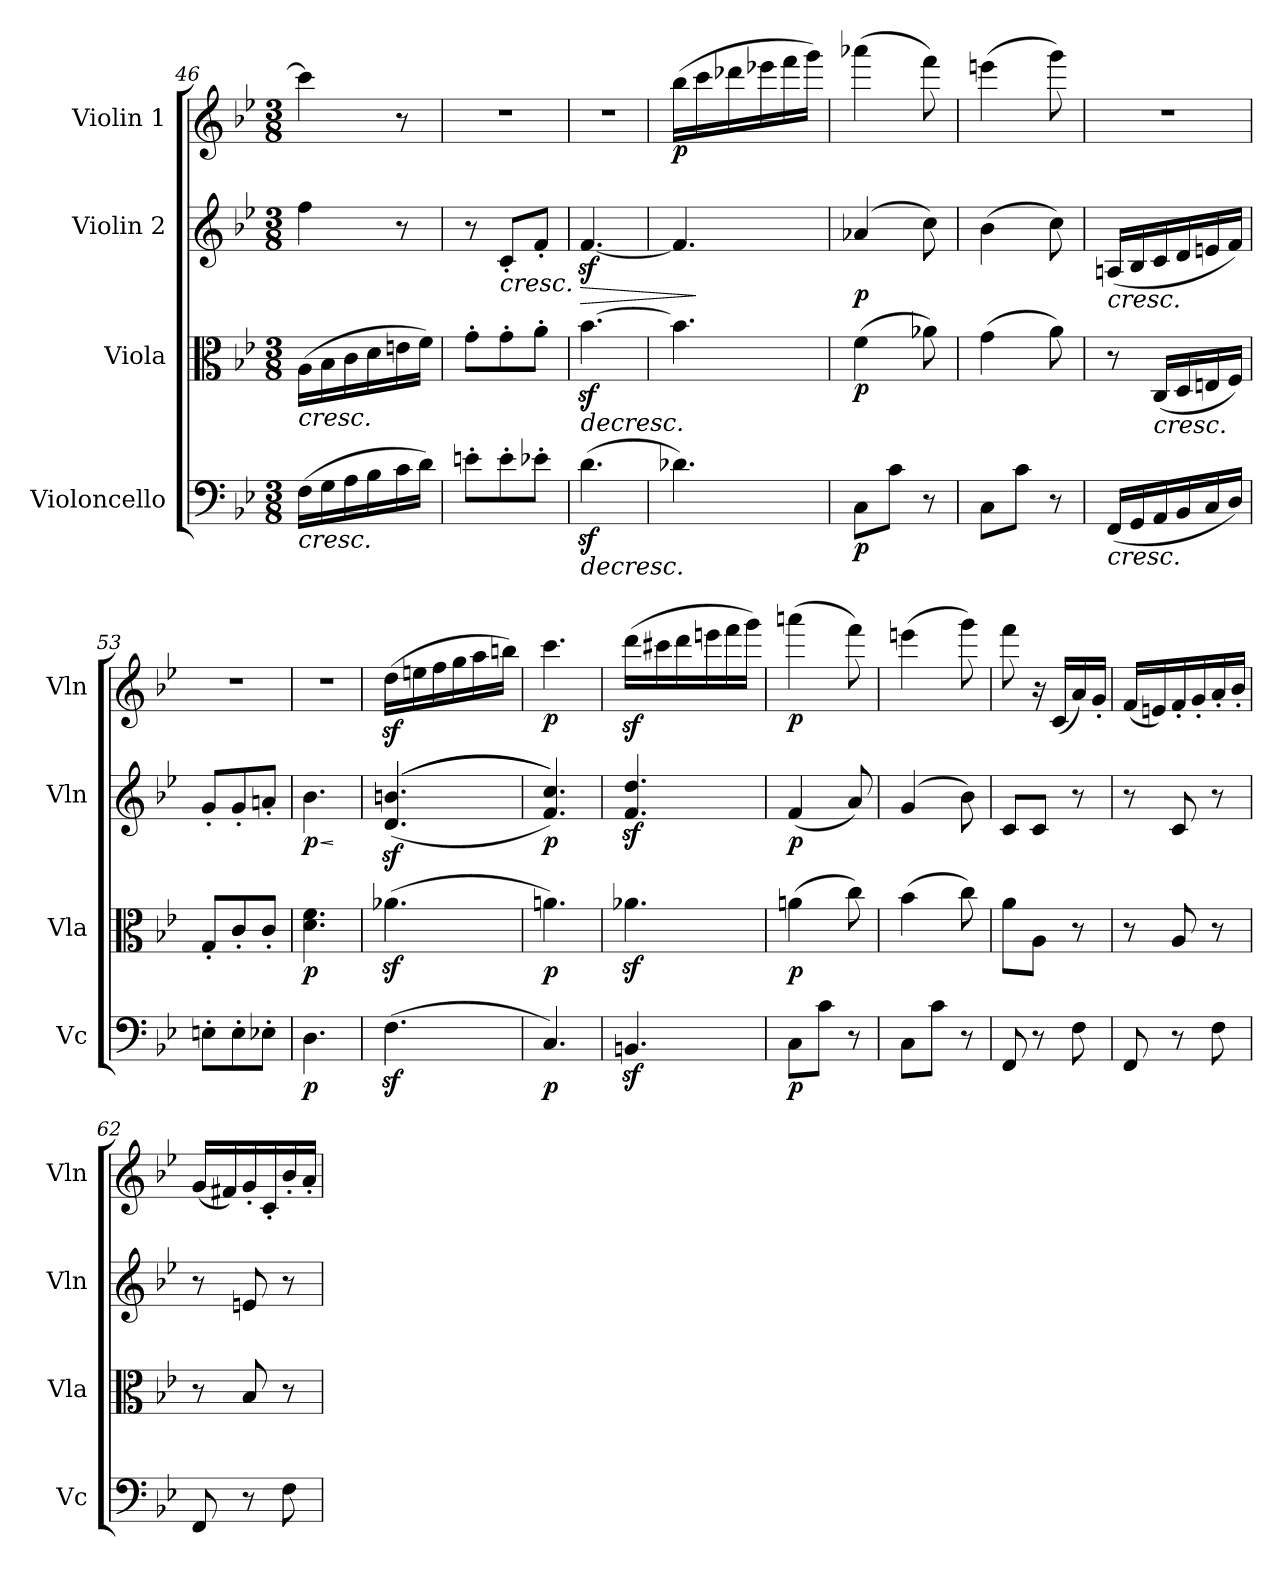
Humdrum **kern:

**kern	**dynam	**kern	**dynam	**kern	**dynam	**kern	**dynam
*part4	*part4	*part3	*part3	*part2	*part2	*part1	*part1
*staff4	*staff4	*staff3	*staff3	*staff2	*staff2	*staff1	*staff1
*I"Violoncello	*	*I"Viola	*	*I"Violin 2	*	*I"Violin 1	*
*I'Vc	*	*I'Vla	*	*I'Vln	*	*I'Vln	*
*clefF4	*	*clefC3	*	*clefG2	*	*clefG2	*
*k[b-e-]	*	*k[b-e-]	*	*k[b-e-]	*	*k[b-e-]	*
*M3/8	*	*M3/8	*	*M3/8	*	*M3/8	*
=46	=46	=46	=46	=46	=46	=46	=46
!	!	!LO:TX:b:i:t=cresc.	!	!	!	!	!
!LO:TX:b:i:t=cresc.	!	!	!	!	!	!	!
(16F\LL	.	(16A\LL	.	4ff\	.	4ccc\]	.
16G\	.	16B-\	.	.	.	.	.
16A\	.	16c\	.	.	.	.	.
16B-\	.	16d\	.	.	.	.	.
16c\	.	16en\	.	8r	.	8r	.
16d\JJ)	.	16f\JJ)	.	.	.	.	.
=47	=47	=47	=47	=47	=47	=47	=47
8en'\L	.	8g'\L	.	8r	.	4.r	.
!	!	!	!	!LO:TX:b:i:t=cresc.	!	!	!
8e'\	.	8g'\	.	8c'/L	.	.	.
8e-X'\J	.	8a'\J	.	8f'/J	.	.	.
=48	=48	=48	=48	=48	=48	=48	=48
!	!LO:HP:b	!	!LO:HP:b	!	!LO:HP:b	!	!
(4.dz<\	>	[4.b-z<\	>	[4.fz</	>	4.r	.
=49	=49	=49	=49	=49	=49	=49	=49
*^	*	*^	*	*^	*	*	*
!	!	!	!	!	!	!	!	!	!	!LO:DY:b
4.d-X\)	16ryy	.	4.b-\]	16ryy	.	4.f/]	16ryy	.	(16bb-\LL	p
.	16ryy	.	.	16ryy	.	.	16ryy	]	16ccc\	.
.	8ryy	.	.	8ryy	.	.	8ryy	.	16ddd-X\	.
.	.	.	.	.	.	.	.	.	16eee-X\	.
.	8ryy	.	.	8ryy	.	.	8ryy	.	16fff\	.
.	.	.	.	.	.	.	.	.	16ggg\JJ)	.
*v	*v	*	*	*	*	*v	*v	*	*	*
*	*	*v	*v	*	*	*	*	*
=50	=50	=50	=50	=50	=50	=50	=50
!	!LO:DY:b	!	!LO:DY:b	!	!LO:DY:b	!	!
8C\L	p	(4f\	p	(4a-X/	p	(4aaa-X\	.
8c\J	.	.	.	.	.	.	.
8r	.	8a-X\)	.	8cc\)	.	8fff\)	.
=51	=51	=51	=51	=51	=51	=51	=51
8C\L	.	(4g\	.	(4b-\	.	(4eeen\	.
8c\J	.	.	.	.	.	.	.
8r	.	8a\)	.	8cc\)	.	8ggg\)	.
=52	=52	=52	=52	=52	=52	=52	=52
!	!	!	!	!LO:TX:b:i:t=cresc.	!	!	!
!LO:TX:b:i:t=cresc.	!	!	!	!	!	!	!
(16FF/LL	.	8r	.	(16An/LL	.	4.r	.
16GG/	.	.	.	16B-/	.	.	.
!	!	!LO:TX:b:i:t=cresc.	!	!	!	!	!
16AA/	.	(16C/LL	.	16c/	.	.	.
16BB-/	.	16D/	.	16d/	.	.	.
16C/	.	16En/	.	16en/	.	.	.
16D/JJ)	.	16F/JJ)	.	16f/JJ)	.	.	.
=53	=53	=53	=53	=53	=53	=53	=53
8En'\L	.	8G'/L	.	8g'/L	.	4.r	.
8E'\	.	8c'/	.	8g'/	.	.	.
8E-X'\J	.	8c'/J	.	8an'/J	.	.	.
=54	=54	=54	=54	=54	=54	=54	=54
!	!LO:DY:b	!	!LO:DY:b	!	!LO:HP:b	!	!
!	!	!	!	!	!LO:DY:n=1:b	!	!
4.D\	p	4.d\ 4.f\	p	4.b-\	< p	4.r	.
.	]	.	]	.	[	.	.
!!LO:LB:g=z
=55	=55	=55	=55	=55	=55	=55	=55
(4.Fz<\	.	(4.a-Xz<\	.	(((>4.d/z< 4.bn/z<	.	(16ddz<\LL	.
.	.	.	.	.	.	16een\	.
.	.	.	.	.	.	16ff\	.
.	.	.	.	.	.	16gg\	.
.	.	.	.	.	.	16aa\	.
.	.	.	.	.	.	16bbn\JJ)	.
!!LO:LB:g=z
=56	=56	=56	=56	=56	=56	=56	=56
!	!LO:DY:b	!	!LO:DY:b	!	!LO:DY:b	!	!LO:DY:b
4.C/)	p	4.an\)	p	4.f/ 4.cc/)))	p	4.ccc\	p
=57	=57	=57	=57	=57	=57	=57	=57
4.BBnz</	.	4.a-Xz<\	.	4.f/z< 4.dd/z<	.	(16dddz<\LL	.
.	.	.	.	.	.	16ccc#X\	.
.	.	.	.	.	.	16ddd\	.
.	.	.	.	.	.	16eeen\	.
.	.	.	.	.	.	16fff\	.
.	.	.	.	.	.	16ggg\JJ)	.
=58	=58	=58	=58	=58	=58	=58	=58
!	!LO:DY:b	!	!LO:DY:b	!	!LO:DY:b	!	!LO:DY:b
8C\L	p	(4an\	p	(4f/	p	(4aaan\	p
8c\J	.	.	.	.	.	.	.
8r	.	8cc\)	.	8a/)	.	8fff\)	.
=59	=59	=59	=59	=59	=59	=59	=59
8C\L	.	(4b-\	.	(4g/	.	(4eeen\	.
8c\J	.	.	.	.	.	.	.
8r	.	8cc\)	.	8b-\)	.	8ggg\)	.
=60	=60	=60	=60	=60	=60	=60	=60
8FF/	.	8a\L	.	8c/L	.	8fff\	.
8r	.	8A\J	.	8c/J	.	16r	.
.	.	.	.	.	.	(16c/LL	.
8F\	.	8r	.	8r	.	16a/)	.
.	.	.	.	.	.	16g'/JJ	.
=61	=61	=61	=61	=61	=61	=61	=61
8FF/	.	8r	.	8r	.	(16f/LL	.
.	.	.	.	.	.	16en/)	.
8r	.	8A/	.	8c/	.	16f'/	.
.	.	.	.	.	.	16g'/	.
8F\	.	8r	.	8r	.	16a'/	.
.	.	.	.	.	.	16b-'/JJ	.
=62	=62	=62	=62	=62	=62	=62	=62
8FF/	.	8r	.	8r	.	(16g/LL	.
.	.	.	.	.	.	16f#X/)	.
8r	.	8B-/	.	8en/	.	16g'/	.
.	.	.	.	.	.	16c'/	.
8F\	.	8r	.	8r	.	16b-'/	.
.	.	.	.	.	.	16a'/JJ	.
=	=	=	=	=	=	=	=
*-	*-	*-	*-	*-	*-	*-	*-
